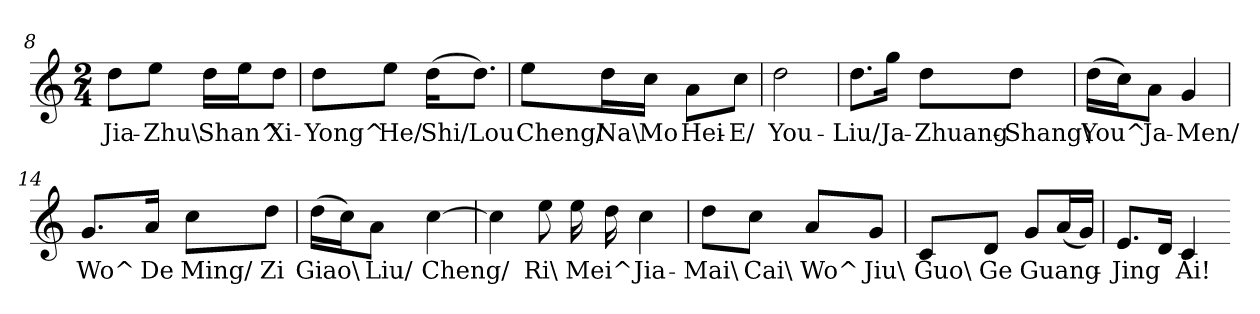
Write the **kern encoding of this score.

**kern	**text
*part1	*part1
*staff1	*staff1
*clefG2	*
*M2/4	*
=8	=8
8dd\L	Jia-
8ee\J	Zhu\
16dd\LL	Shan^
16ee\J	.
8dd\J	Xi-
=9	=9
8dd\L	Yong^
8ee\J	He/
(16dd\KL	Shi/
8.dd\J)	Lou
=10	=10
8ee\L	Cheng/
16dd\L	Na\
16cc\JJ	Mo
8a\L	Hei-
8cc\J	E/
=11	=11
2dd	You-
=12	=12
8.dd\L	Liu/
16gg\Jk	Ja-
8dd\L	Zhuang-
8dd\J	Shang\
=13	=13
(16dd\LL	You^
16cc\J)	.
8a\J	Ja-
4g	Men/
=14	=14
8.g/L	Wo^
16a/Jk	De
8cc\L	Ming/
8dd\J	Zi
=15	=15
(16dd\LL	Giao\
16cc\J)	.
8a\J	Liu/
[4cc	Cheng/
=16	=16
4cc]	.
8ee	Ri\
16ee	Mei^
16dd	.
4cc	Jia-
=17	=17
8dd\L	Mai\
8cc\J	Cai\
8a/L	Wo^
8g/J	Jiu\
=18	=18
8c/L	Guo\
8d/J	Ge
8g/L	Guang-
(16a/L	.
16g/JJ)	.
=19	=19
8.e/L	Jing
16d/Jk	.
4c	Ai!
=-	=-
*-	*-
